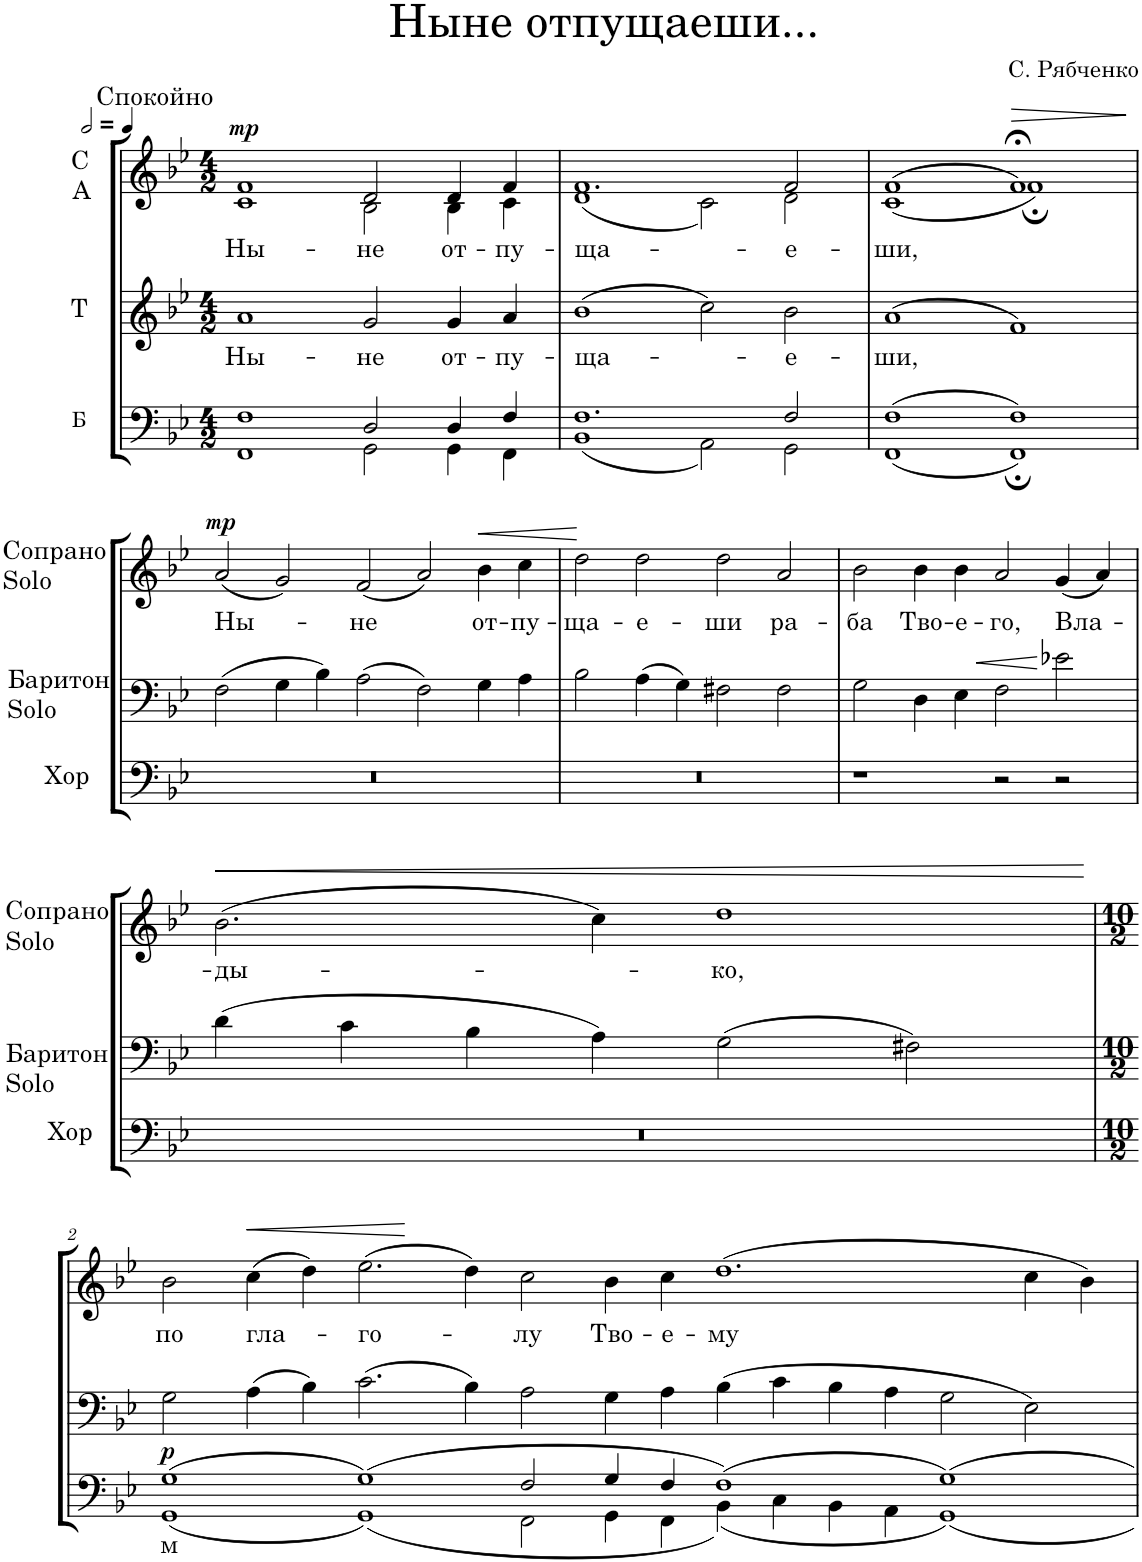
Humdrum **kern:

**kern	**text	**dynam	**kern	**text	**dynam	**kern	**text	**dynam
*part3	*part3	*part3	*part2	*part2	*part2	*part1	*part1	*part1
*staff3	*staff3	*staff3	*staff2	*staff2	*staff2	*staff1	*staff1	*staff1
*I"Voice	*	*	*I"Voice	*	*	*I"Voice	*	*
*I'V	*	*	*I'V	*	*	*I'V	*	*
*clefF4	*	*	*clefG2	*	*	*clefG2	*	*
*k[b-e-]	*	*	*k[b-e-]	*	*	*k[b-e-]	*	*
*M4/2	*	*	*M4/2	*	*	*M4/2	*	*
=1	=1	=1	=1	=1	=1	=1	=1	=1
*^	*	*	*	*	*	*	*	*
!	!	!	!	!	!	!	!LO:TX:a:t=Спокойно	!	!
!	!	!	!	!	!	!	!LO:TX:a:t=C	!	!
!	!	!	!	!	!	!	!LO:TX:a:t=A	!	!
!	!	!	!	!LO:TX:b:t=T	!	!	!	!	!
!LO:TX:a:t=Б	!	!	!	!	!	!	!	!	!
!	!	!	!	!	!LO:LY:b	!	!	!LO:LY:b	!LO:DY:a
*	*	*	*	*	*	*	*^	*	*
1F	1FF	.	.	1a	Ны-	.	1f	1c	Ны-	mp
!	!	!	!	!	!LO:LY:b	!	!	!	!LO:LY:b	!
2D/	2GG\	.	.	2g/	-не	.	2d/	2B-\	-не	.
!	!	!	!	!	!LO:LY:b	!	!	!	!LO:LY:b	!
4D/	4GG\	.	.	4g/	от-	.	4d/	4B-\	от-	.
!	!	!	!	!	!LO:LY:b	!	!	!	!LO:LY:b	!
4F/	4FF\	.	.	4a/	-пу-	.	4f/	4c\	-пу-	.
=2	=2	=2	=2	=2	=2	=2	=2	=2	=2	=2
!	!	!	!	!	!LO:LY:b	!	!	!	!LO:LY:b	!
1.F	(1BB-	.	.	(1b-	-ща-	.	1.f	(1d	-ща-	.
.	2AA\)	.	.	2cc\)	.	.	.	2c\)	.	.
!	!	!	!	!	!LO:LY:b	!	!	!	!LO:LY:b	!
2F/	2GG\	.	.	2b-\	е-	.	2f/	2d\	е-	.
=3	=3	=3	=3	=3	=3	=3	=3	=3	=3	=3
!	!	!	!	!	!LO:LY:b	!	!	!	!LO:LY:b	!
(1F	(1FF	.	.	(>1a	-ши,	.	(1f	(1c	-ши,	.
!	!	!	!	!	!	!	!	!	!	!LO:HP:b
1F)	1FF;)	.	.	1f)	.	.	1f;<)	1f;)	.	>
*v	*v	*	*	*	*	*	*v	*v	*	*
.	.	.	.	.	.	.	.	]
!!LO:LB:g=z
=1	=1	=1	=1	=1	=1	=1	=1	=1
*	*	*	*clefF4	*	*	*	*	*
*M5/2	*	*	*M5/2	*	*	*M5/2	*	*
!	!	!	!	!	!	!LO:TX:a:t=Сопрано	!	!
!	!	!	!	!	!	!LO:TX:a:t=Solo	!	!
!	!	!	!LO:TX:a:t=Баритон	!	!	!	!	!
!	!	!	!LO:TX:a:t=Solo	!	!	!	!	!
!LO:TX:a:t=Xop	!	!	!	!	!	!	!	!
!	!	!	!	!	!	!	!LO:LY:b	!LO:DY:a
2%5r	.	.	(2F\	.	.	(2a/	Ны-	mp
.	.	.	4G\	.	.	2g/)	.	.
.	.	.	4B-\)	.	.	.	.	.
!	!	!	!	!	!	!	!LO:LY:b	!
.	.	.	(2A\	.	.	(2f/	не	.
.	.	.	2F\)	.	.	2a/)	.	.
!	!	!	!	!	!	!	!LO:LY:b	!LO:HP:b
.	.	.	4G\	.	.	4b-\	от-	<
!	!	!	!	!	!	!	!LO:LY:b	!
.	.	.	4A\	.	.	4cc\	-пу-	.
=2	=2	=2	=2	=2	=2	=2	=2	=2
*M4/2	*	*	*M4/2	*	*	*M4/2	*	*
!	!	!	!	!	!	!	!LO:LY:b	!
0r	.	.	2B-\	.	.	2dd\	-ща-	.
!	!	!	!	!	!	!	!LO:LY:b	!
.	.	.	(4A\	.	.	2dd\	-е-	[
.	.	.	4G\)	.	.	.	.	.
!	!	!	!	!	!	!	!LO:LY:b	!
.	.	.	2F#X\	.	.	2dd\	-ши	.
!	!	!	!	!	!	!	!LO:LY:b	!
.	.	.	2F#\	.	.	2a/	ра-	.
=3	=3	=3	=3	=3	=3	=3	=3	=3
!	!	!	!	!	!	!	!LO:LY:b	!
1r	.	.	2G\	.	.	2b-\	-ба	.
!	!	!	!	!	!	!	!LO:LY:b	!
.	.	.	4D\	.	.	4b-\	Тво-	.
!	!	!	!	!	!	!	!LO:LY:b	!
.	.	.	4E-\	.	.	4b-\	-е-	.
!	!	!	!	!	!LO:HP:b	!	!LO:LY:b	!
2r	.	.	2F\	.	<	2a/	-го,	.
!	!	!	!	!	!	!	!LO:LY:b	!
2r	.	.	2e-X\	.	[	(4g/	Вла-	.
.	.	.	.	.	.	4a/)	.	.
!!LO:LB:g=z
=1	=1	=1	=1	=1	=1	=1	=1	=1
!	!	!	!	!	!	!LO:TX:a:t=Сопрано	!	!
!	!	!	!	!	!	!LO:TX:a:t=Solo	!	!
!	!	!	!	!	!	!LO:TX:b:t=Баритон	!	!
!	!	!	!	!	!	!LO:TX:b:t=Solo	!	!
!LO:TX:a:t=Xop	!	!	!	!	!	!	!	!
!	!	!	!	!	!	!	!LO:LY:b	!LO:HP:b
0r	.	.	(4d\	.	.	(2.b-\	ды-	<
.	.	.	4c\	.	.	.	.	.
.	.	.	4B-\	.	.	.	.	.
.	.	.	4A\)	.	.	4cc\)	.	.
!	!	!	!	!	!	!	!LO:LY:b	!
.	.	.	(2G\	.	.	1dd	ко,	.
.	.	.	2F#X\)	.	.	.	.	.
.	.	.	.	.	.	.	.	[
!!LO:LB:g=z
=2	=2	=2	=2	=2	=2	=2	=2	=2
*M10/2	*	*	*M10/2	*	*	*M10/2	*	*
*^	*	*	*	*	*	*	*	*
!	!	!LO:LY:b	!LO:DY:a	!	!	!	!	!LO:LY:b	!
(1G	(1GG	м	p	2G\	.	.	2b-\	по	.
!	!	!	!	!	!	!	!	!LO:LY:b	!LO:HP:b
.	.	.	.	(4A\	.	.	(4cc\	гла-	<
.	.	.	.	4B-\)	.	.	4dd\)	.	.
!	!	!	!	!	!	!	!	!LO:LY:b	!
(1G)	(1GG)	.	.	(2.c\	.	.	(2.ee-\	го-	.
.	.	.	.	4B-\)	.	.	4dd\)	.	[
!	!	!	!	!	!	!	!	!LO:LY:b	!
2F/	2FF\	.	.	2A\	.	.	2cc\	лу	.
!	!	!	!	!	!	!	!	!LO:LY:b	!
4G/	4GG\	.	.	4G\	.	.	4b-\	Тво-	.
!	!	!	!	!	!	!	!	!LO:LY:b	!
4F/	4FF\	.	.	4A\	.	.	4cc\	-е-	.
!	!	!	!	!	!	!	!	!LO:LY:b	!
(1F)	(4BB-\)	.	.	(4B-\	.	.	(1.dd	-му	.
.	4C\	.	.	4c\	.	.	.	.	.
.	4BB-\	.	.	4B-\	.	.	.	.	.
.	4AA\	.	.	4A\	.	.	.	.	.
1G)	1GG)	.	.	2G\	.	.	.	.	.
.	.	.	.	2E-\)	.	.	4cc\	.	.
.	.	.	.	.	.	.	4b-\)	.	.
*v	*v	*	*	*	*	*	*	*	*
=	=	=	=	=	=	=	=	=
*-	*-	*-	*-	*-	*-	*-	*-	*-
